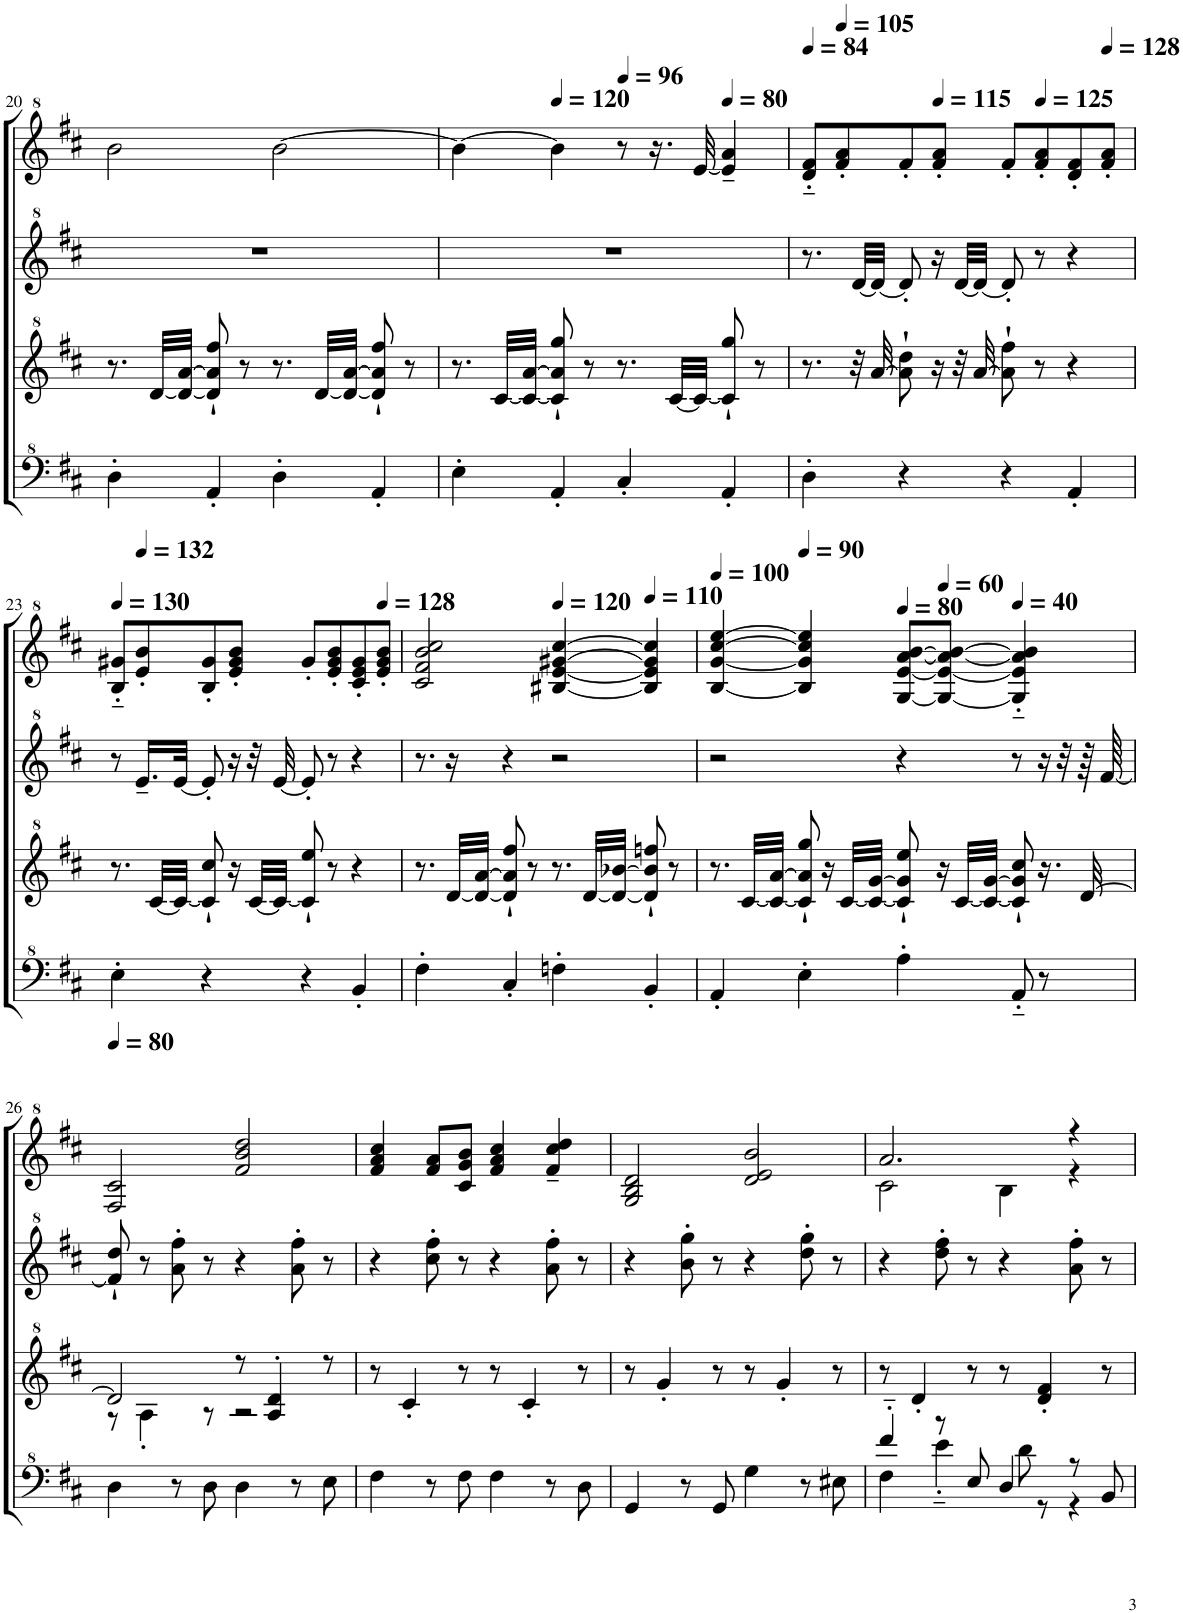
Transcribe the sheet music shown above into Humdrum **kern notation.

**kern	**kern	**kern	**kern
*part1	*part1	*part1	*part1
*staff4	*staff3	*staff2	*staff1
*I"Model III	*	*	*
!!LO:PB:g=z
*clefF^4	*clefG^2	*clefG^2	*clefG^2
*k[f#c#]	*k[f#c#]	*k[f#c#]	*k[f#c#]
*M4/4	*M4/4	*M4/4	*M4/4
=20	=20	=20	=20
4d'\	8.r	1r	2bb\
.	[32dd/LLL	.	.
.	32dd/_ [32aa/JJJ	.	.
4A'/	8dd/]` 8aa/]` 8fff#/`	.	.
.	8r	.	.
4d'\	8.r	.	[2bb\
.	[32dd/LLL	.	.
.	32dd/_ [32aa/JJJ	.	.
4A'/	8dd/]` 8aa/]` 8fff#/`	.	.
.	8r	.	.
=21	=21	=21	=21
4e'\	8.r	1r	4bb\_
.	[32cc#/LLL	.	.
.	32cc#/_ [32aa/JJJ	.	.
*	*	*	*MM120
4A'/	8cc#/]` 8aa/]` 8ggg/`	.	4bb\]
.	8r	.	.
*	*	*	*MM96
4c#'/	8.r	.	8r
.	.	.	16.r
.	[32cc#/LLL	.	.
.	32cc#/JJJ_	.	[32ee/
*	*	*	*MM80
4A'/	8cc#/]` 8ggg/`	.	4ee/]~ 4aa/~
.	8r	.	.
=22	=22	=22	=22
*	*	*	*MM84
4d'\	8.r	8.r	8dd/'~ 8ff#/'~L
*	*	*	*MM105
.	.	.	8ff#/' 8aa/'
.	32r	[32dd/LLL	.
.	[32aa/	32dd/JJJ_	.
4r	8aa\]` 8ddd\`	8dd'/]	8ff#'/
*	*	*	*MM115
.	16r	16r	8ff#/' 8aa/'J
.	32r	[32dd/LLL	.
.	[32aa/	32dd/JJJ_	.
4r	8aa\]` 8fff#\`	8dd'/]	8ff#'/L
*	*	*	*MM125
.	8r	8r	8ff#/' 8aa/'
4A'/	4r	4r	8dd/' 8ff#/'
*	*	*	*MM128
.	.	.	8ff#/' 8aa/'J
!!LO:LB:g=z
=23	=23	=23	=23
*	*	*	*MM130
4e'\	8.r	8r	8b/'~ 8gg#X/'~L
*	*	*	*MM132
.	.	16.ee~/LL	8ee/' 8bb/'
.	[32cc#/LLL	.	.
.	32cc#/JJJ_	[32ee/JJk	.
4r	8cc#/]` 8ccc#/`	8ee'/]	8b/' 8gg#/'
.	16r	16r	8ee/' 8gg#/' 8bb/'J
.	[32cc#/LLL	32r	.
.	32cc#/JJJ_	[32ee/	.
4r	8cc#/]` 8eee/`	8ee'/]	8gg#'/L
.	8r	8r	8ee/' 8gg#/' 8bb/'
4B'/	4r	4r	8cc#/' 8ee/' 8gg#/'
*	*	*	*MM128
.	.	.	8ee/' 8gg#/' 8bb/'J
=24	=24	=24	=24
4f#'\	8.r	8.r	2cc#/ 2ff#/ 2bb/ 2ccc#/
.	[32dd/LLL	16r	.
.	32dd/_ [32aa/JJJ	.	.
4c#'/	8dd/]` 8aa/]` 8fff#/`	4r	.
.	8r	.	.
*	*	*	*MM120
4fn'\	8.r	2r	[4b#X/ [4ee/ [4gg#X/ [4ccc#/
.	[32dd/LLL	.	.
.	32dd/_ [32bb-X/JJJ	.	.
*	*	*	*MM110
4B'/	8dd/]` 8bb-/]` 8fffn/`	.	4b#/] 4ee/] 4gg#/] 4ccc#/]
.	8r	.	.
=25	=25	=25	=25
*	*	*	*MM100
4A'/	8.r	2r	[4b/ [4gg/ [4ccc#/ [4eee/
.	[32cc#/LLL	.	.
.	32cc#/_ [32aa/JJJ	.	.
*	*	*	*MM90
4e'\	8cc#/]` 8aa/]` 8ggg/`	.	4b/] 4gg/] 4ccc#/] 4eee/]
.	16r	.	.
.	[32cc#/LLL	.	.
.	32cc#/_ [32gg/JJJ	.	.
*	*	*	*MM80
4a'\	8cc#/]` 8gg/]` 8eee/`	4r	[8g/ [8ee/ [8aa/ [8bb/L
*	*	*	*MM60
.	16r	.	8g/_ 8ee/_ 8aa/_ 8bb/_J
.	[32cc#/LLL	.	.
.	32cc#/_ [32gg/JJJ	.	.
*	*	*	*MM40
8A'~/	8cc#/]` 8gg/]` 8ccc#/`	8r	4g/]'~ 4ee/]'~ 4aa/]'~ 4bb/]'~
8r	16.r	16r	.
.	.	32r	.
.	[32dd/	64r	.
.	.	[64ff#/	.
!!LO:LB:g=z
=26	=26	=26	=26
*	*	*	*MM80
*	*^	*	*
4d\	8r	2dd/]	8ff#/]` 8ddd/`	2f#/ 2cc#/
.	4a'\	.	8r	.
8r	.	.	8aa\' 8fff#\'	.
8d\	8r	.	8r	.
4d\	2r	8r	4r	2ff#/ 2bb/ 2ddd/
.	.	4a/' 4dd/'	.	.
8r	.	.	8aa\' 8fff#\'	.
8e\	.	8r	8r	.
*	*v	*v	*	*
=27	=27	=27	=27
4f#\	8r	4r	4ff#/ 4aa/ 4ccc#/
.	4cc#'/	.	.
8r	.	8ccc#\' 8fff#\'	8ff#/ 8aa/L
8f#\	8r	8r	8cc#/ 8gg/ 8bb/J
4f#\	8r	4r	4ff#/ 4aa/ 4ccc#/
.	4cc#'/	.	.
8r	.	8aa\' 8fff#\'	4ff#/~ 4ccc#/~ 4ddd/~
8d\	8r	8r	.
=28	=28	=28	=28
4G/	8r	4r	2g/ 2b/ 2dd/
.	4gg'/	.	.
8r	.	8bb\' 8ggg\'	.
8G/	8r	8r	.
4g\	8r	4r	2dd/ 2ee/ 2bb/
.	4gg'/	.	.
8r	.	8ddd\' 8ggg\'	.
8e#X\	8r	8r	.
=29	=29	=29	=29
*^	*	*	*^
4ff#'~/	4f#\	8r	4r	2.aa/	2cc#\
.	.	4dd'/	.	.	.
8r	4ee'~\	.	8ddd\' 8fff#\'	.	.
8e/	.	8r	8r	.	.
4d/	8dd\	8r	4r	.	4b\
.	8r	4dd/' 4ff#/'	.	.	.
8r	4r	.	8aa\' 8fff#\'	4r	4r
8B/	.	8r	8r	.	.
*v	*v	*	*	*v	*v
=	=	=	=
*-	*-	*-	*-
